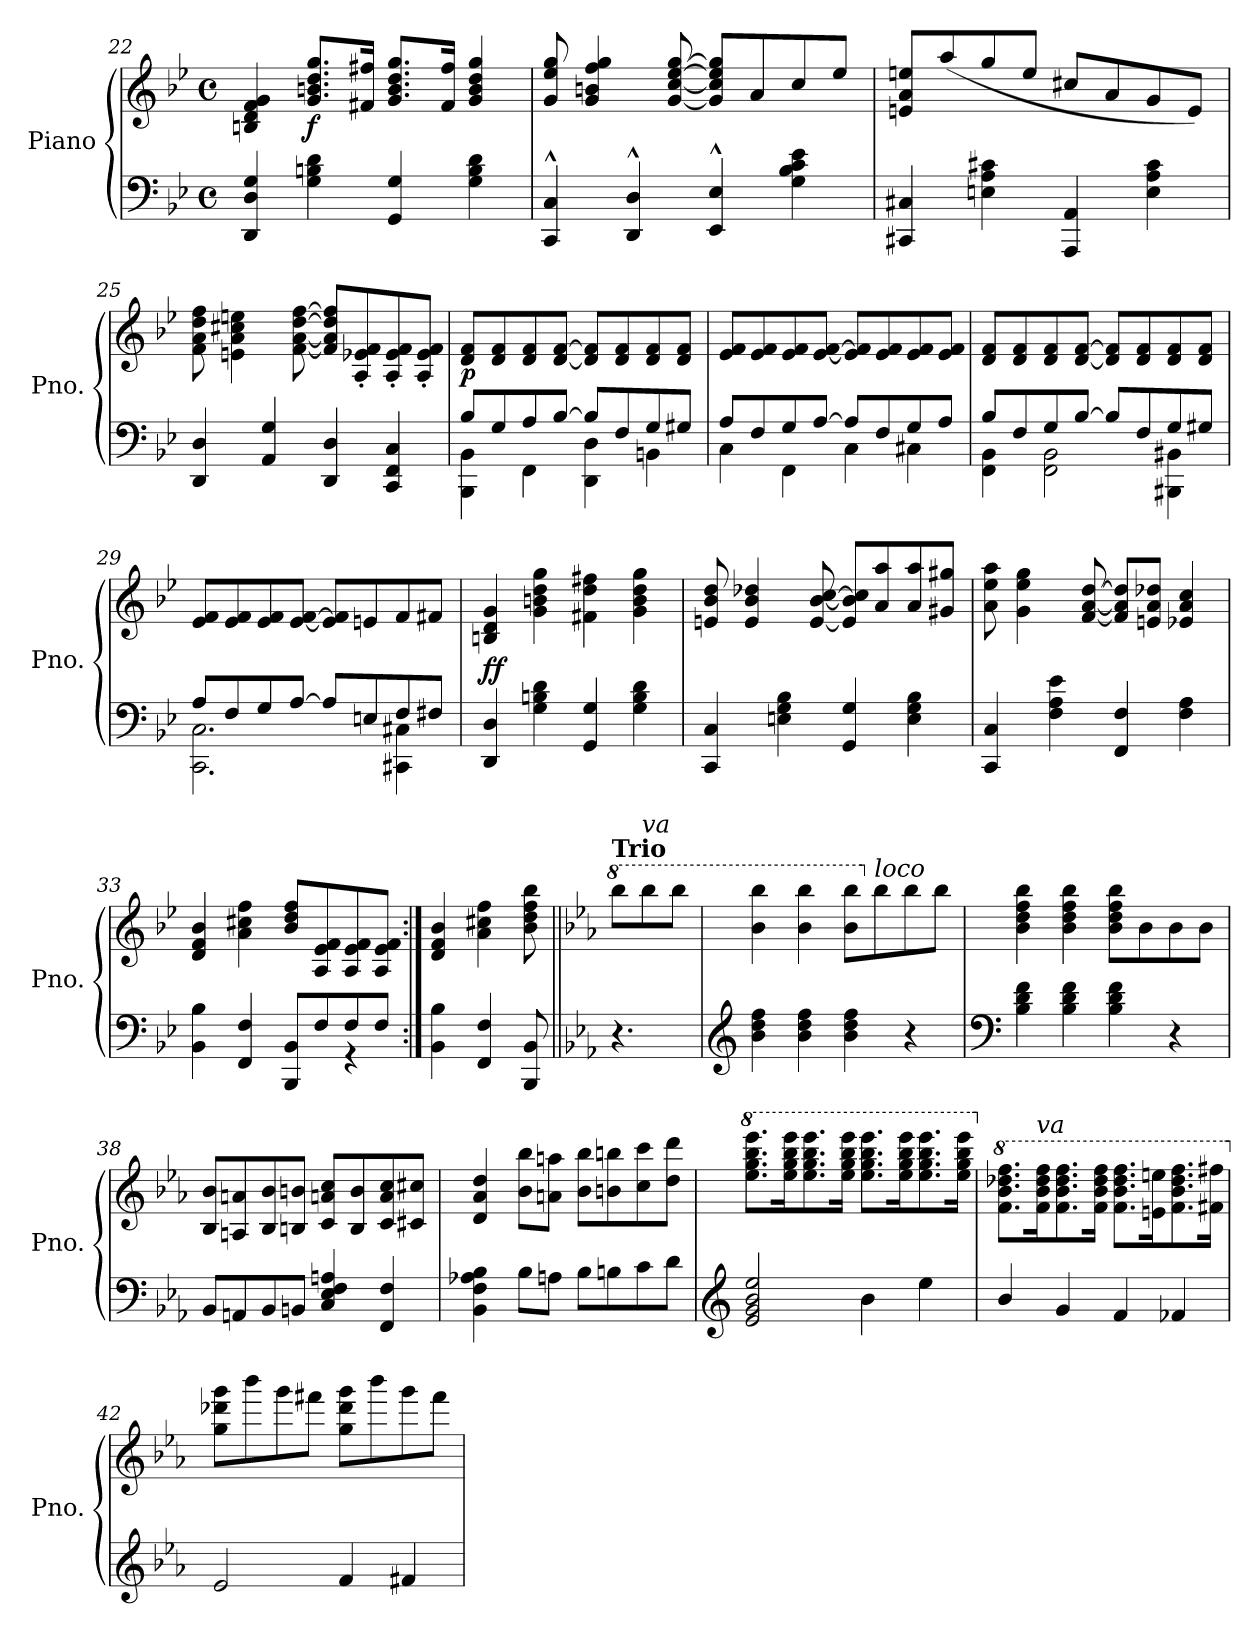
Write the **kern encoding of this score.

**kern	**kern	**dynam
*part1	*part1	*part1
*staff2	*staff1	*staff1/2
*I"Piano	*	*
*I'Pno.	*	*
!!LO:LB:g=z
*clefF4	*clefG2	*
*k[b-e-]	*k[b-e-]	*
*M4/4	*M4/4	*
*met(c)	*met(c)	*
=22	=22	=22
4DD/ 4D/ 4G/	4Bn/ 4d/ 4f/ 4g/	.
!	!	!LO:DY:b
4G\ 4Bn\ 4d\	8.g/ 8.bn/ 8.dd/ 8.gg/L	f
.	16f#X/ 16ff#X/Jk	.
4GG/ 4G/	8.g/ 8.b/ 8.dd/ 8.gg/L	.
.	16f#/ 16ff#/Jk	.
4G\ 4B\ 4d\	4g/ 4b/ 4dd/ 4gg/	.
=23	=23	=23
4CC/^^ 4C/^^	8g/ 8ee-/ 8gg/	.
.	4g/ 4bn/ 4ff/ 4gg/	.
4DD/^^ 4D/^^	.	.
.	[8g/ [8cc/ [8ee-/ [8gg/	.
4EE-/^^ 4E-/^^	8g/] 8cc/] 8ee-/] 8gg/]L	.
.	8a/	.
4G\ 4B-\ 4c\ 4e-\	8cc/	.
.	8ee-/J	.
=24	=24	=24
4CC#X/ 4C#X/	8en/ 8a/ 8een/L	.
.	(<8aa/	.
4En\ 4A\ 4c#X\	8gg/	.
.	8ee/J	.
4AAA/ 4AA/	8cc#X/L	.
.	8a/	.
4E\ 4A\ 4c#\	8g/	.
.	8e/J)	.
=25	=25	=25
4DD/ 4D/	8f\ 8a\ 8dd\ 8ff\	.
.	4en\ 4a\ 4cc#X\ 4een\	.
4AA/ 4G/	.	.
.	[8f\ [8a\ [8dd\ [8ff\	.
4DD/ 4D/	8f/] 8a/] 8dd/] 8ff/]L	.
.	8A/' 8e-X/' 8f/'	.
4CC/ 4FF/ 4C/	8A/' 8e-/' 8f/'	.
.	8A/' 8e-/' 8f/'J	.
!!LO:LB:g=z
=26	=26	=26
*^	*	*
!	!	!	!LO:DY:b
8B-/L	4BBB-\ 4BB-\	8d/ 8f/L	p
8G/	.	8d/ 8f/	.
8A/	4FF\	8d/ 8f/	.
[8B-/J	.	[8d/ [8f/J	.
8B-/L]	4DD\ 4D\	8d/] 8f/]L	.
8F/	.	8d/ 8f/	.
8G/	4BBn\	8d/ 8f/	.
8G#X/J	.	8d/ 8f/J	.
=27	=27	=27	=27
8A/L	4C\	8e-/ 8f/L	.
8F/	.	8e-/ 8f/	.
8G/	4FF\	8e-/ 8f/	.
[8A/J	.	[8e-/ [8f/J	.
8A/L]	4C\	8e-/] 8f/]L	.
8F/	.	8e-/ 8f/	.
8G/	4C#X\	8e-/ 8f/	.
8A/J	.	8e-/ 8f/J	.
=28	=28	=28	=28
8B-/L	4FF\ 4BB-\	8d/ 8f/L	.
8F/	.	8d/ 8f/	.
8G/	2FF\ 2BB-\	8d/ 8f/	.
[8B-/J	.	[8d/ [8f/J	.
8B-/L]	.	8d/] 8f/]L	.
8F/	.	8d/ 8f/	.
8G/	4BBB#X\ 4BB#X\	8d/ 8f/	.
8G#X/J	.	8d/ 8f/J	.
=29	=29	=29	=29
8A/L	2.CC\ 2.C\	8e-/ 8f/L	.
8F/	.	8e-/ 8f/	.
8G/	.	8e-/ 8f/	.
[8A/J	.	[8e-/ [8f/J	.
8A/L]	.	8e-/] 8f/]L	.
8En/	.	8en/	.
8F/	4CC#X\ 4C#X\	8f/	.
8F#X/J	.	8f#X/J	.
*v	*v	*	*
!!LO:LB:g=z
=30	=30	=30
!	!	!LO:DY:b
4DD/ 4D/	4Bn/ 4d/ 4g/	ff
4G\ 4Bn\ 4d\	4g\ 4bn\ 4dd\ 4gg\	.
4GG/ 4G/	4f#X\ 4dd\ 4ff#X\	.
4G\ 4B\ 4d\	4g\ 4b\ 4dd\ 4gg\	.
=31	=31	=31
4CC/ 4C/	8en/ 8b-/ 8dd/	.
.	4e/ 4b-/ 4dd-X/	.
4En\ 4G\ 4B-\	.	.
.	[8e/ [8b-/ [8cc/	.
4GG/ 4G/	8e/] 8b-/] 8cc/]L	.
.	8a/ 8aa/	.
4E\ 4G\ 4B-\	8a/ 8aa/	.
.	8g#X/ 8gg#X/J	.
=32	=32	=32
4CC/ 4C/	8a\ 8ee-\ 8aa\	.
.	4g\ 4ee-\ 4gg\	.
4F\ 4A\ 4e-\	.	.
.	[8f/ [8a/ [8dd/	.
4FF/ 4F/	8f/] 8a/] 8dd/]L	.
.	8en/ 8a/ 8dd-X/J	.
4F\ 4A\	4e-X/ 4a/ 4cc/	.
=33	=33	=33
*^	*	*
4BB-\ 4B-\	2.ryy	4d/ 4f/ 4b-/	.
4FF/ 4F/	.	4a\ 4cc#X\ 4ff\	.
8BBB-/ 8BB-/L	.	8b-/ 8dd/ 8ff/L	.
8F/	.	8A/ 8e-/ 8f/	.
8F/	4r	8A/ 8e-/ 8f/	.
8F/J	.	8A/ 8e-/ 8f/J	.
*v	*v	*	*
=34:|!	=34:|!	=34:|!
4BB-\ 4B-\	4d/ 4f/ 4b-/	.
4FF/ 4F/	4a\ 4cc#X\ 4ff\	.
8BBB-/ 8BB-/	8b-\ 8dd\ 8ff\ 8bb-\	.
!!LO:LB:g=z
=35||	=35||	=35||
*k[b-e-a-]	*k[b-e-a-]	*
*	*8va	*
!	!LO:TX:B:t=Trio	!
4.r	8bbb-\L	.
!	!LO:TX:a:i:t=va	!
.	8bbb-\	.
.	8bbb-\J	.
=36	=36	=36
*clefG2	*	*
4b-\ 4dd\ 4ff\	4bb-\ 4bbb-\	.
4b-\ 4dd\ 4ff\	4bb-\ 4bbb-\	.
4b-\ 4dd\ 4ff\	8bb-\ 8bbb-\L	.
*	*X8va	*
!	!LO:TX:a:i:t=loco	!
.	8bb-\	.
4r	8bb-\	.
.	8bb-\J	.
=37	=37	=37
*clefF4	*	*
4B-\ 4d\ 4f\	4b-\ 4dd\ 4ff\ 4bb-\	.
4B-\ 4d\ 4f\	4b-\ 4dd\ 4ff\ 4bb-\	.
4B-\ 4d\ 4f\	8b-\ 8dd\ 8ff\ 8bb-\L	.
.	8b-\	.
4r	8b-\	.
.	8b-\J	.
=38	=38	=38
8BB-/L	8B-/ 8b-/L	.
8AAn/	8An/ 8an/	.
8BB-/	8B-/ 8b-/	.
8BBn/J	8Bn/ 8bn/J	.
4C/ 4E-/ 4F/ 4An/	8c/ 8an/ 8cc/L	.
.	8B/ 8b/	.
4FF/ 4F/	8c/ 8a/ 8cc/	.
.	8c#X/ 8cc#X/J	.
=39	=39	=39
4BB-\ 4F\ 4A-X\ 4B-\	4d/ 4a-/ 4dd/	.
8B-\L	8b-\ 8bb-\L	.
8An\J	8an\ 8aan\J	.
8B-\L	8b-\ 8bb-\L	.
8Bn\	8bn\ 8bbn\	.
8c\	8cc\ 8ccc\	.
8d\J	8dd\ 8ddd\J	.
!!LO:PB:g=z
=40	=40	=40
*clefG2	*	*
*	*8va	*
2e-/ 2g/ 2b-/ 2ee-/	8.eee-\ 8.ggg\ 8.bbb-\ 8.eeee-\L	.
.	16eee-\ 16ggg\ 16bbb-\ 16eeee-\K	.
.	8.eee-\ 8.ggg\ 8.bbb-\ 8.eeee-\	.
.	16eee-\ 16ggg\ 16bbb-\ 16eeee-\Jk	.
4b-\	8.eee-\ 8.ggg\ 8.bbb-\ 8.eeee-\L	.
.	16eee-\ 16ggg\ 16bbb-\ 16eeee-\K	.
4ee-\	8.eee-\ 8.ggg\ 8.bbb-\ 8.eeee-\	.
.	16eee-\ 16ggg\ 16bbb-\ 16eeee-\Jk	.
=41	=41	=41
*	*X8va	*
*	*8va	*
4b-/	8.ff\ 8.bb-\ 8.ddd-X\ 8.fff\L	.
!	!LO:TX:a:i:t=va	!
.	16ff\ 16bb-\ 16ddd-\ 16fff\K	.
4g/	8.ff\ 8.bb-\ 8.ddd-\ 8.fff\	.
.	16ff\ 16bb-\ 16ddd-\ 16fff\Jk	.
4f/	8.ff\ 8.bb-\ 8.ddd-\ 8.fff\L	.
.	16een\ 16eeen\K	.
4f-X/	8.ff\ 8.bb-\ 8.ddd-\ 8.fff\	.
.	16ff#X\ 16fff#X\Jk	.
=42	=42	=42
*	*X8va	*
2e-/	8gg\ 8ddd-X\ 8ggg\L	.
.	8bbb-\	.
.	8ggg\	.
.	8fff#X\J	.
4f/	8gg\ 8ddd-\ 8ggg\L	.
.	8bbb-\	.
4f#X/	8ggg\	.
.	8fff#\J	.
=	=	=
*-	*-	*-
